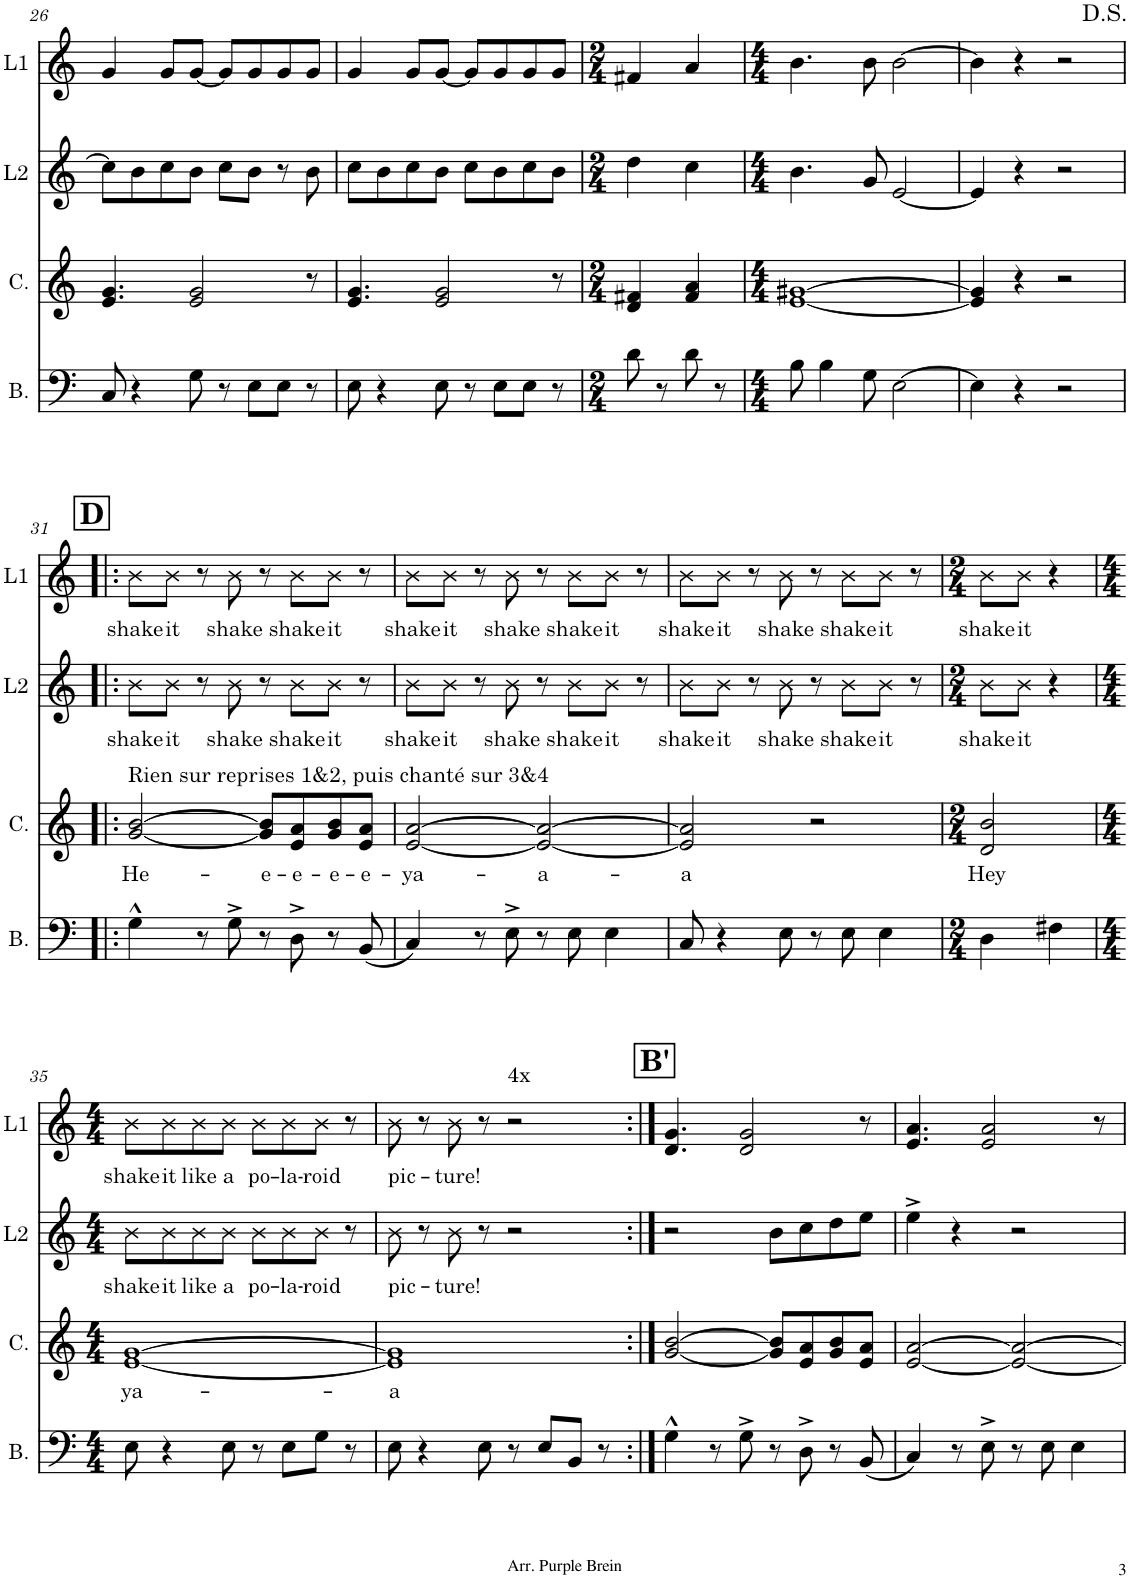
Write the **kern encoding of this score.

**kern	**kern	**text	**kern	**text	**kern	**text
*part4	*part3	*part3	*part2	*part2	*part1	*part1
*staff4	*staff3	*staff3	*staff2	*staff2	*staff1	*staff1
*I"Bass	*I"Chords	*	*I"Lead 2	*	*I"Lead 1	*
*I'B.	*I'C.	*	*I'L2	*	*I'L1	*
!!LO:PB:g=z
*clefF4	*clefG2	*	*clefG2	*	*clefG2	*
*Trd7c12	*Trd5c9	*	*Trd1c2	*	*Trd1c2	*
*k[]	*k[]	*	*k[]	*	*k[]	*
*M4/4	*M4/4	*	*M4/4	*	*M4/4	*
=26	=26	=26	=26	=26	=26	=26
8C/	4.e/ 4.g/	.	8cc\L]	.	4g/	.
4r	.	.	8b\	.	.	.
.	.	.	8cc\	.	8g/L	.
8G\	2e/ 2g/	.	8b\J	.	[8g/J	.
8r	.	.	8cc\L	.	8g/L]	.
8E\L	.	.	8b\J	.	8g/	.
8E\J	.	.	8r	.	8g/	.
8r	8r	.	8b\	.	8g/J	.
=27	=27	=27	=27	=27	=27	=27
8E\	4.e/ 4.g/	.	8cc\L	.	4g/	.
4r	.	.	8b\	.	.	.
.	.	.	8cc\	.	8g/L	.
8E\	2e/ 2g/	.	8b\J	.	[8g/J	.
8r	.	.	8cc\L	.	8g/L]	.
8E\L	.	.	8b\	.	8g/	.
8E\J	.	.	8cc\	.	8g/	.
8r	8r	.	8b\J	.	8g/J	.
=28	=28	=28	=28	=28	=28	=28
*M2/4	*M2/4	*	*M2/4	*	*M2/4	*
8d\	4d/ 4f#X/	.	4dd\	.	4f#X/	.
8r	.	.	.	.	.	.
8d\	4f#/ 4a/	.	4cc\	.	4a/	.
8r	.	.	.	.	.	.
=29	=29	=29	=29	=29	=29	=29
*M4/4	*M4/4	*	*M4/4	*	*M4/4	*
8B\	[1e [1g#X	.	4.b\	.	4.b\	.
4B\	.	.	.	.	.	.
8G\	.	.	8g/	.	8b\	.
[2E\	.	.	[2e/	.	[2b\	.
=30	=30	=30	=30	=30	=30	=30
4E\]	4e/] 4g#/]	.	4e/]	.	4b\]	.
4r	4r	.	4r	.	4r	.
2r	2r	.	2r	.	2r	.
!!LO:LB:g=z
!!LO:REH:place=s1:a:B:cj:fs=14:t=D
=31!|:	=31!|:	=31!|:	=31!|:	=31!|:	=31!|:	=31!|:
!	!LO:TX:a:t=Rien sur reprises 1&2, puis chanté sur 3&4	!	!	!	!	!
!	!	!LO:LY:b	!	!LO:LY:b	!	!LO:LY:b
4G^^\	[2g/ [2b/	He-	8b\L	shake	8b\L	shake
!	!	!	!	!LO:LY:b	!	!LO:LY:b
.	.	.	8b\J	it	8b\J	it
8r	.	.	8r	.	8r	.
!	!	!	!	!LO:LY:b	!	!LO:LY:b
8G^\	.	.	8b\	shake	8b\	shake
!	!	!LO:LY:b	!	!	!	!
8r	8g/] 8b/]L	-e-	8r	.	8r	.
!	!	!LO:LY:b	!	!LO:LY:b	!	!LO:LY:b
8D^\	8e/ 8a/	-e-	8b\L	shake	8b\L	shake
!	!	!LO:LY:b	!	!LO:LY:b	!	!LO:LY:b
8r	8g/ 8b/	-e-	8b\J	it	8b\J	it
!	!	!LO:LY:b	!	!	!	!
(8BB/	8e/ 8a/J	-e-	8r	.	8r	.
=32	=32	=32	=32	=32	=32	=32
!	!	!LO:LY:b	!	!LO:LY:b	!	!LO:LY:b
4C/)	[2e/ [2a/	-ya-	8b\L	shake	8b\L	shake
!	!	!	!	!LO:LY:b	!	!LO:LY:b
.	.	.	8b\J	it	8b\J	it
8r	.	.	8r	.	8r	.
!	!	!	!	!LO:LY:b	!	!LO:LY:b
8E^\	.	.	8b\	shake	8b\	shake
!	!	!LO:LY:b	!	!	!	!
8r	2e/_ 2a/_	-a-	8r	.	8r	.
!	!	!	!	!LO:LY:b	!	!LO:LY:b
8E\	.	.	8b\L	shake	8b\L	shake
!	!	!	!	!LO:LY:b	!	!LO:LY:b
4E\	.	.	8b\J	it	8b\J	it
.	.	.	8r	.	8r	.
=33	=33	=33	=33	=33	=33	=33
!	!	!LO:LY:b	!	!LO:LY:b	!	!LO:LY:b
8C/	2e/] 2a/]	-a	8b\L	shake	8b\L	shake
!	!	!	!	!LO:LY:b	!	!LO:LY:b
4r	.	.	8b\J	it	8b\J	it
.	.	.	8r	.	8r	.
!	!	!	!	!LO:LY:b	!	!LO:LY:b
8E\	.	.	8b\	shake	8b\	shake
8r	2r	.	8r	.	8r	.
!	!	!	!	!LO:LY:b	!	!LO:LY:b
8E\	.	.	8b\L	shake	8b\L	shake
!	!	!	!	!LO:LY:b	!	!LO:LY:b
4E\	.	.	8b\J	it	8b\J	it
.	.	.	8r	.	8r	.
=34	=34	=34	=34	=34	=34	=34
*M2/4	*M2/4	*	*M2/4	*	*M2/4	*
!	!	!LO:LY:b	!	!LO:LY:b	!	!LO:LY:b
4D\	2d/ 2b/	Hey	8b\L	shake	8b\L	shake
!	!	!	!	!LO:LY:b	!	!LO:LY:b
.	.	.	8b\J	it	8b\J	it
4F#X\	.	.	4r	.	4r	.
!!LO:LB:g=z
=35	=35	=35	=35	=35	=35	=35
*M4/4	*M4/4	*	*M4/4	*	*M4/4	*
!	!	!LO:LY:b	!	!LO:LY:b	!	!LO:LY:b
8E\	[1e [1g	ya-	8b\L	shake	8b\L	shake
!	!	!	!	!LO:LY:b	!	!LO:LY:b
4r	.	.	8b\	it	8b\	it
!	!	!	!	!LO:LY:b	!	!LO:LY:b
.	.	.	8b\	like	8b\	like
!	!	!	!	!LO:LY:b	!	!LO:LY:b
8E\	.	.	8b\J	a	8b\J	a
!	!	!	!	!LO:LY:b	!	!LO:LY:b
8r	.	.	8b\L	po-	8b\L	po-
!	!	!	!	!LO:LY:b	!	!LO:LY:b
8E\L	.	.	8b\	-la-	8b\	-la-
!	!	!	!	!LO:LY:b	!	!LO:LY:b
8G\J	.	.	8b\J	-roid	8b\J	-roid
8r	.	.	8r	.	8r	.
=36	=36	=36	=36	=36	=36	=36
!	!	!LO:LY:b	!	!LO:LY:b	!	!LO:LY:b
8E\	1e] 1g]	-a	8b\	pic-	8b\	pic-
4r	.	.	8r	.	8r	.
!	!	!	!	!LO:LY:b	!	!LO:LY:b
.	.	.	8b\	-ture!	8b\	-ture!
8E\	.	.	8r	.	8r	.
!	!	!	!	!	!LO:TX:a:t=4x	!
8r	.	.	2r	.	2r	.
8E/L	.	.	.	.	.	.
8BB/J	.	.	.	.	.	.
8r	.	.	.	.	.	.
!!LO:REH:place=s1:a:B:cj:fs=14:t=B'
=37:|!	=37:|!	=37:|!	=37:|!	=37:|!	=37:|!	=37:|!
4G^^\	[2g/ [2b/	.	2r	.	4.d/ 4.g/	.
8r	.	.	.	.	.	.
8G^\	.	.	.	.	2d/ 2g/	.
8r	8g/] 8b/]L	.	8b\L	.	.	.
8D^\	8e/ 8a/	.	8cc\	.	.	.
8r	8g/ 8b/	.	8dd\	.	.	.
(8BB/	8e/ 8a/J	.	8ee\J	.	8r	.
=38	=38	=38	=38	=38	=38	=38
4C/)	[2e/ [2a/	.	4ee^\	.	4.e/ 4.a/	.
8r	.	.	4r	.	.	.
8E^\	.	.	.	.	2e/ 2a/	.
8r	2e/_ 2a/_	.	2r	.	.	.
8E\	.	.	.	.	.	.
4E\	.	.	.	.	.	.
.	.	.	.	.	8r	.
=	=	=	=	=	=	=
*-	*-	*-	*-	*-	*-	*-
